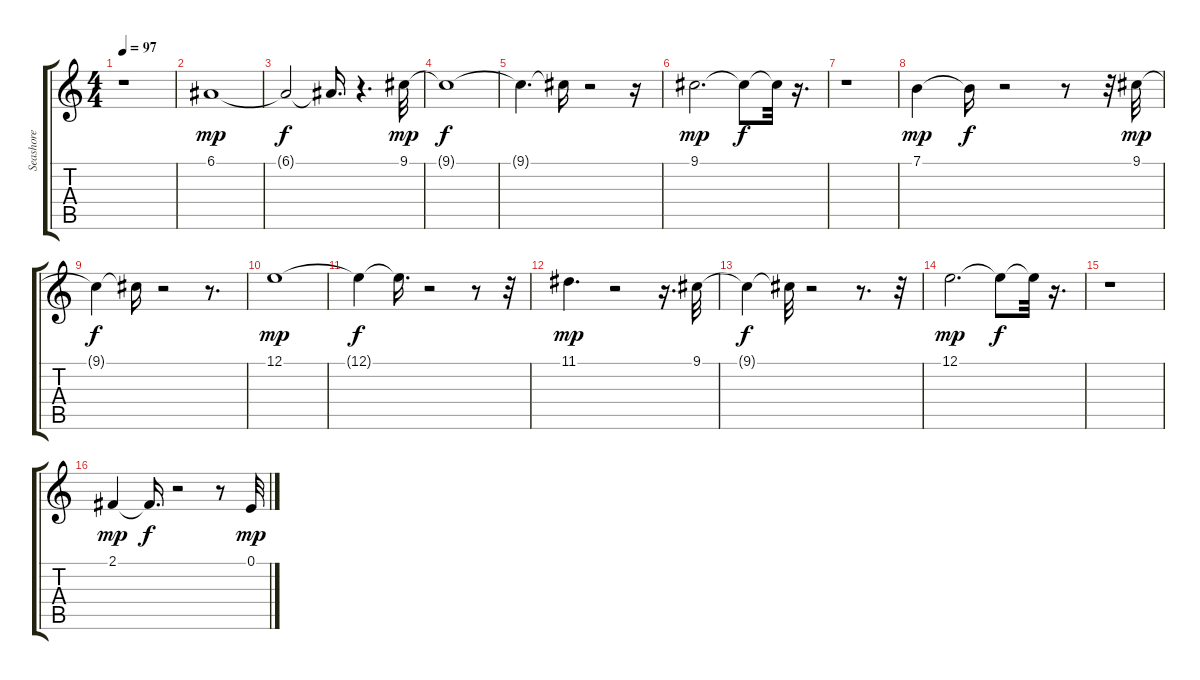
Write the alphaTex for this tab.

\track ("Seashore" "Seashore") {instrument seashore}
\staff {score tabs}
\tuning (E4 B3 G3 D3 A2 E2) {hide}
\ts (4 4)
\tempo 97
\clef g2
\ks c
r.1{dy f} |
6.1.1{dy mp} |
6.1{t}.2{dy f} 6.1{t}.16{d} r.4{d} 9.1.32{dy mp} |
9.1{t}.1{dy f} |
9.1{t}.4{d} 9.1{t}.16 r.2 r.16 |
9.1.2{d dy mp} 9.1{t}.8{dy f} 9.1{t}.32 r.16{d} |
r.1 |
7.1.4{dy mp} 7.1{t}.16{dy f} r.2 r.8 r.32 9.1.32{dy mp} |
9.1{t}.4{dy f} 9.1{t}.16 r.2 r.8{d} |
12.1.1{dy mp} |
12.1{t}.4{dy f} 12.1{t}.16{d} r.2 r.8 r.32 |
11.1.4{d dy mp} r.2 r.16{d} 9.1.32 |
9.1{t}.4{dy f} 9.1{t}.32 r.2 r.8{d} r.32 |
12.1.2{d dy mp} 12.1{t}.8{dy f} 12.1{t}.32 r.16{d} |
r.1 |
2.1.4{dy mp} 2.1{t}.16{d dy f} r.2 r.8 0.1.32{dy mp}
